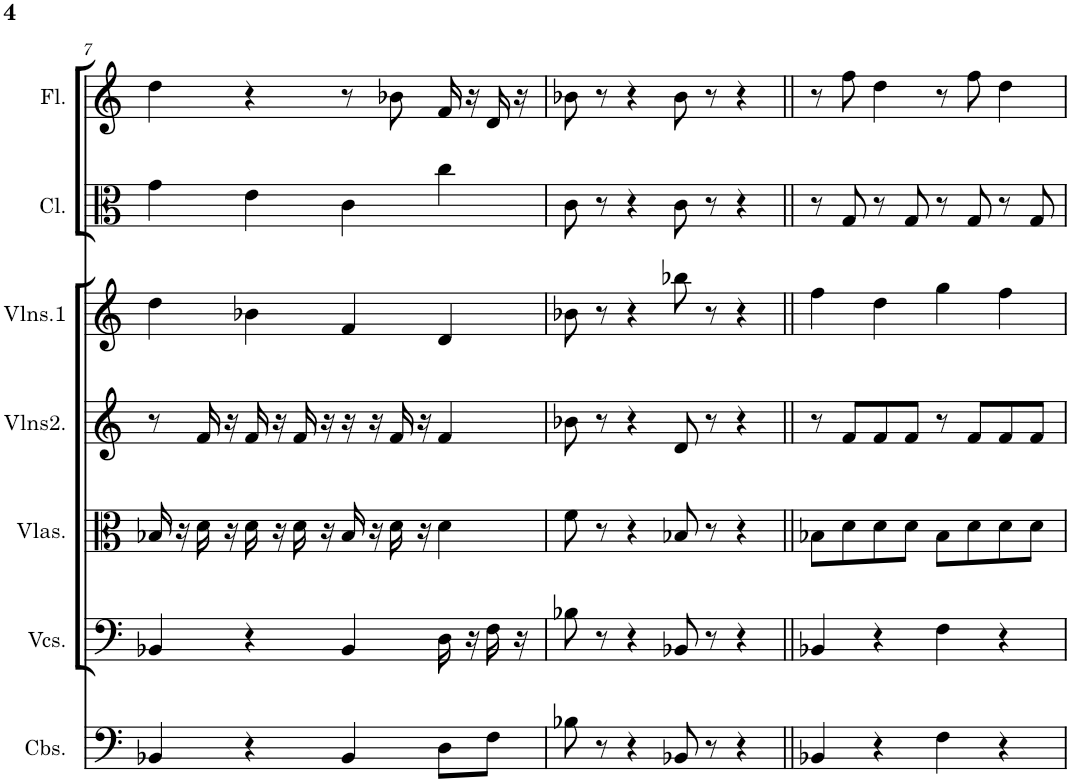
**kern	**kern	**kern	**kern	**kern	**kern	**kern
*part7	*part6	*part5	*part4	*part3	*part2	*part1
*staff7	*staff6	*staff5	*staff4	*staff3	*staff2	*staff1
*I"Contrabass Section	*I"Violoncello Section	*I"Viola Section	*I"Violin Section2	*I"Violin Section1	*I"Clarinet	*I"Flute
*I'Cbs.	*I'Vcs.	*I'Vlas.	*I'Vlns2.	*I'Vlns.1	*I'Cl.	*I'Fl.
!!LO:PB:g=z
*clefF4	*clefF4	*clefC3	*clefG2	*clefG2	*clefC3	*clefG2
*Trd7c12	*	*	*	*	*Trd1c2	*
*k[]	*k[]	*k[]	*k[]	*k[]	*k[]	*k[]
*M4/4	*M4/4	*M4/4	*M4/4	*M4/4	*M4/4	*M4/4
=7	=7	=7	=7	=7	=7	=7
4BB-X/	4BB-X/	16B-X/	8r	4dd\	4g\	4dd\
.	.	16r	.	.	.	.
.	.	16d\	16f/	.	.	.
.	.	16r	16r	.	.	.
4r	4r	16d\	16f/	4b-X\	4e\	4r
.	.	16r	16r	.	.	.
.	.	16d\	16f/	.	.	.
.	.	16r	16r	.	.	.
4BB-/	4BB-/	16B-/	16r	4f/	4c\	8r
.	.	16r	16r	.	.	.
.	.	16d\	16f/	.	.	8b-X\
.	.	16r	16r	.	.	.
8D\L	16D\	4d\	4f/	4d/	4cc\	16f/
.	16r	.	.	.	.	16r
8F\J	16F\	.	.	.	.	16d/
.	16r	.	.	.	.	16r
=8	=8	=8	=8	=8	=8	=8
8B-X\	8B-X\	8f\	8b-X\	8b-X\	8c\	8b-X\
8r	8r	8r	8r	8r	8r	8r
4r	4r	4r	4r	4r	4r	4r
8BB-X/	8BB-X/	8B-X/	8d/	8bb-X\	8c\	8b-\
8r	8r	8r	8r	8r	8r	8r
4r	4r	4r	4r	4r	4r	4r
=9||	=9||	=9||	=9||	=9||	=9||	=9||
4BB-X/	4BB-X/	8B-X\L	8r	4ff\	8r	8r
.	.	8d\	8f/L	.	8G/	8ff\
4r	4r	8d\	8f/	4dd\	8r	4dd\
.	.	8d\J	8f/J	.	8G/	.
4F\	4F\	8B-\L	8r	4gg\	8r	8r
.	.	8d\	8f/L	.	8G/	8ff\
4r	4r	8d\	8f/	4ff\	8r	4dd\
.	.	8d\J	8f/J	.	8G/	.
=	=	=	=	=	=	=
*-	*-	*-	*-	*-	*-	*-
